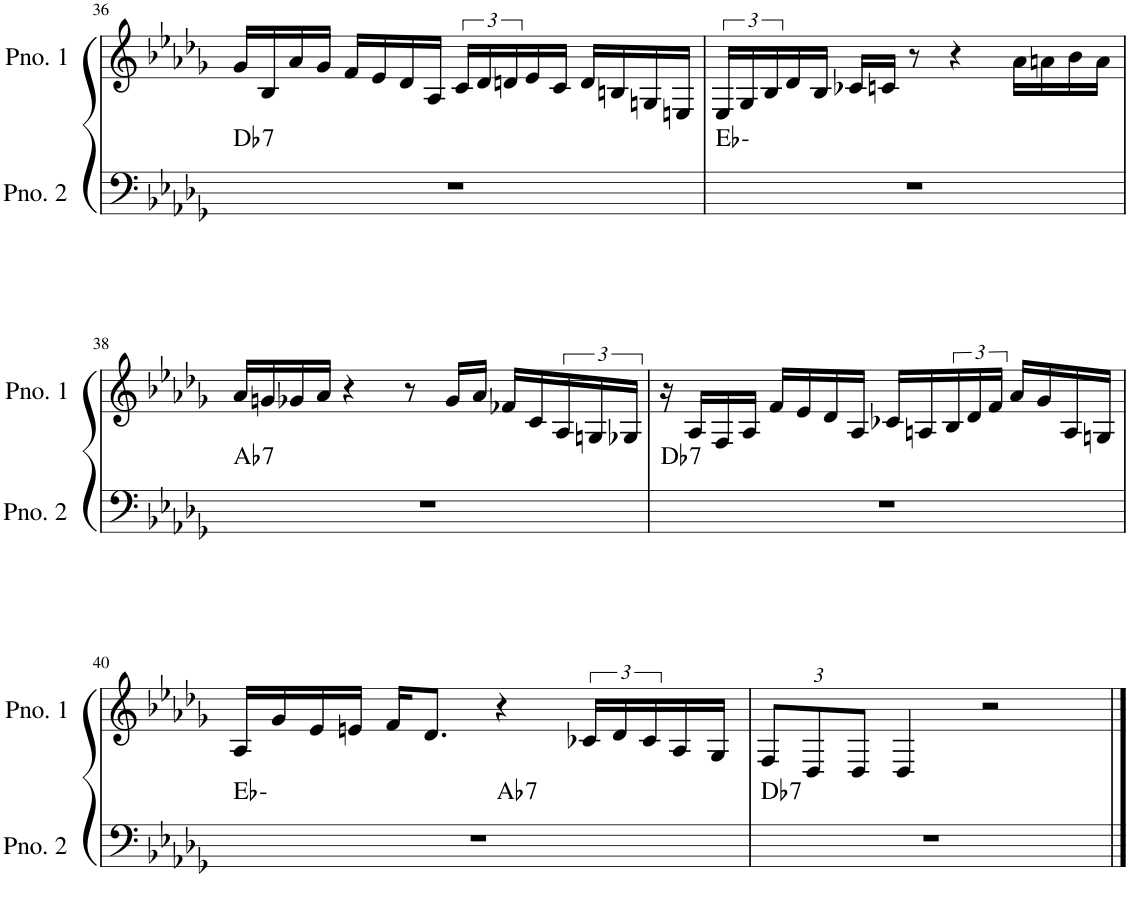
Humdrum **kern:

**kern	**harte	**kern
*part2	*part2	*part1
*staff2	*	*staff1
*I"ピアノ 2	*	*I"ピアノ 1
!!LO:PB:g=z
*clefF4	*	*clefG2
*k[b-e-a-d-g-]	*	*k[b-e-a-d-g-]
*M4/4	*	*M4/4
=36	=36	=36
!	!LO:H:kt=7	!
1r	Db:7	16g-/LL
.	.	16B-/
.	.	16a-/
.	.	16g-/JJ
.	.	16f/LL
.	.	16e-/
.	.	16d-/
.	.	16A-/JJ
.	.	24c/LL
.	.	24d-/
.	.	24dn/
.	.	16e-/
.	.	16c/JJ
.	.	16d/LL
.	.	16Bn/
.	.	16Gn/
.	.	16En/JJ
=37	=37	=37
1r	Eb:min	24E-/LL
.	.	24G-/
.	.	24B-/
.	.	16d-/
.	.	16B-/JJ
.	.	16c-X/LL
.	.	16cn/JJ
.	.	8r
.	.	4r
.	.	16a-\LL
.	.	16an\
.	.	16b-\
.	.	16a\JJ
!!LO:LB:g=z
=38	=38	=38
!	!LO:H:kt=7	!
1r	Ab:7	16a-/LL
.	.	16gn/
.	.	16g-X/
.	.	16a-/JJ
.	.	4r
.	.	8r
.	.	16g-/LL
.	.	16a-/JJ
.	.	16f-X/LL
.	.	16c/
.	.	24A-/
.	.	24Gn/
.	.	24G-X/JJ
=39	=39	=39
!	!LO:H:kt=7	!
1r	Db:7	16r
.	.	16A-/LL
.	.	16F/
.	.	16A-/JJ
.	.	16f/LL
.	.	16e-/
.	.	16d-/
.	.	16A-/JJ
.	.	16c-X/LL
.	.	16An/
.	.	24B-/
.	.	24d-/
.	.	24f/JJ
.	.	16a-/LL
.	.	16g-/
.	.	16A/
.	.	16Gn/JJ
!!LO:LB:g=z
=40	=40	=40
*^	*	*
1r	2ryy	Eb:min	16A-/LL
.	.	.	16g-/
.	.	.	16e-/
.	.	.	16en/JJ
.	.	.	16f/KL
.	.	.	8.d-/J
!	!	!LO:H:kt=7	!
.	2ryy	Ab:7	4r
.	.	.	24c-X/LL
.	.	.	24d-/
.	.	.	24c-/
.	.	.	16A-/
.	.	.	16G-/JJ
*v	*v	*	*
=41	=41	=41
*	*	*Xbrackettup
*^	*	*
!	!	!LO:H:kt=7	!
*v	*v	*	*
1r	Db:7	12F/L
.	.	12D-/
.	.	12D-/J
.	.	4D-/
.	.	2r
==	==	==
*-	*-	*-
